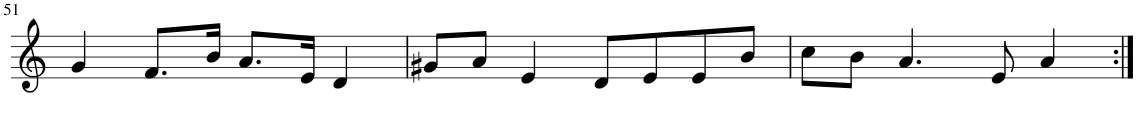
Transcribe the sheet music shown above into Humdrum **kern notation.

**kern
*part1
*staff1
*I"钢琴
!!LO:PB:g=z
*clefG2
*k[]
*M4/4
=51
4g/
8.f/L
16b/Jk
8.a/L
16e/Jk
4d/
=52
8g#X/L
8a/J
4e/
8d/L
8e/
8e/
8b/J
=53
8cc\L
8b\J
4.a/
8e/
4a/
=:|!
*-
